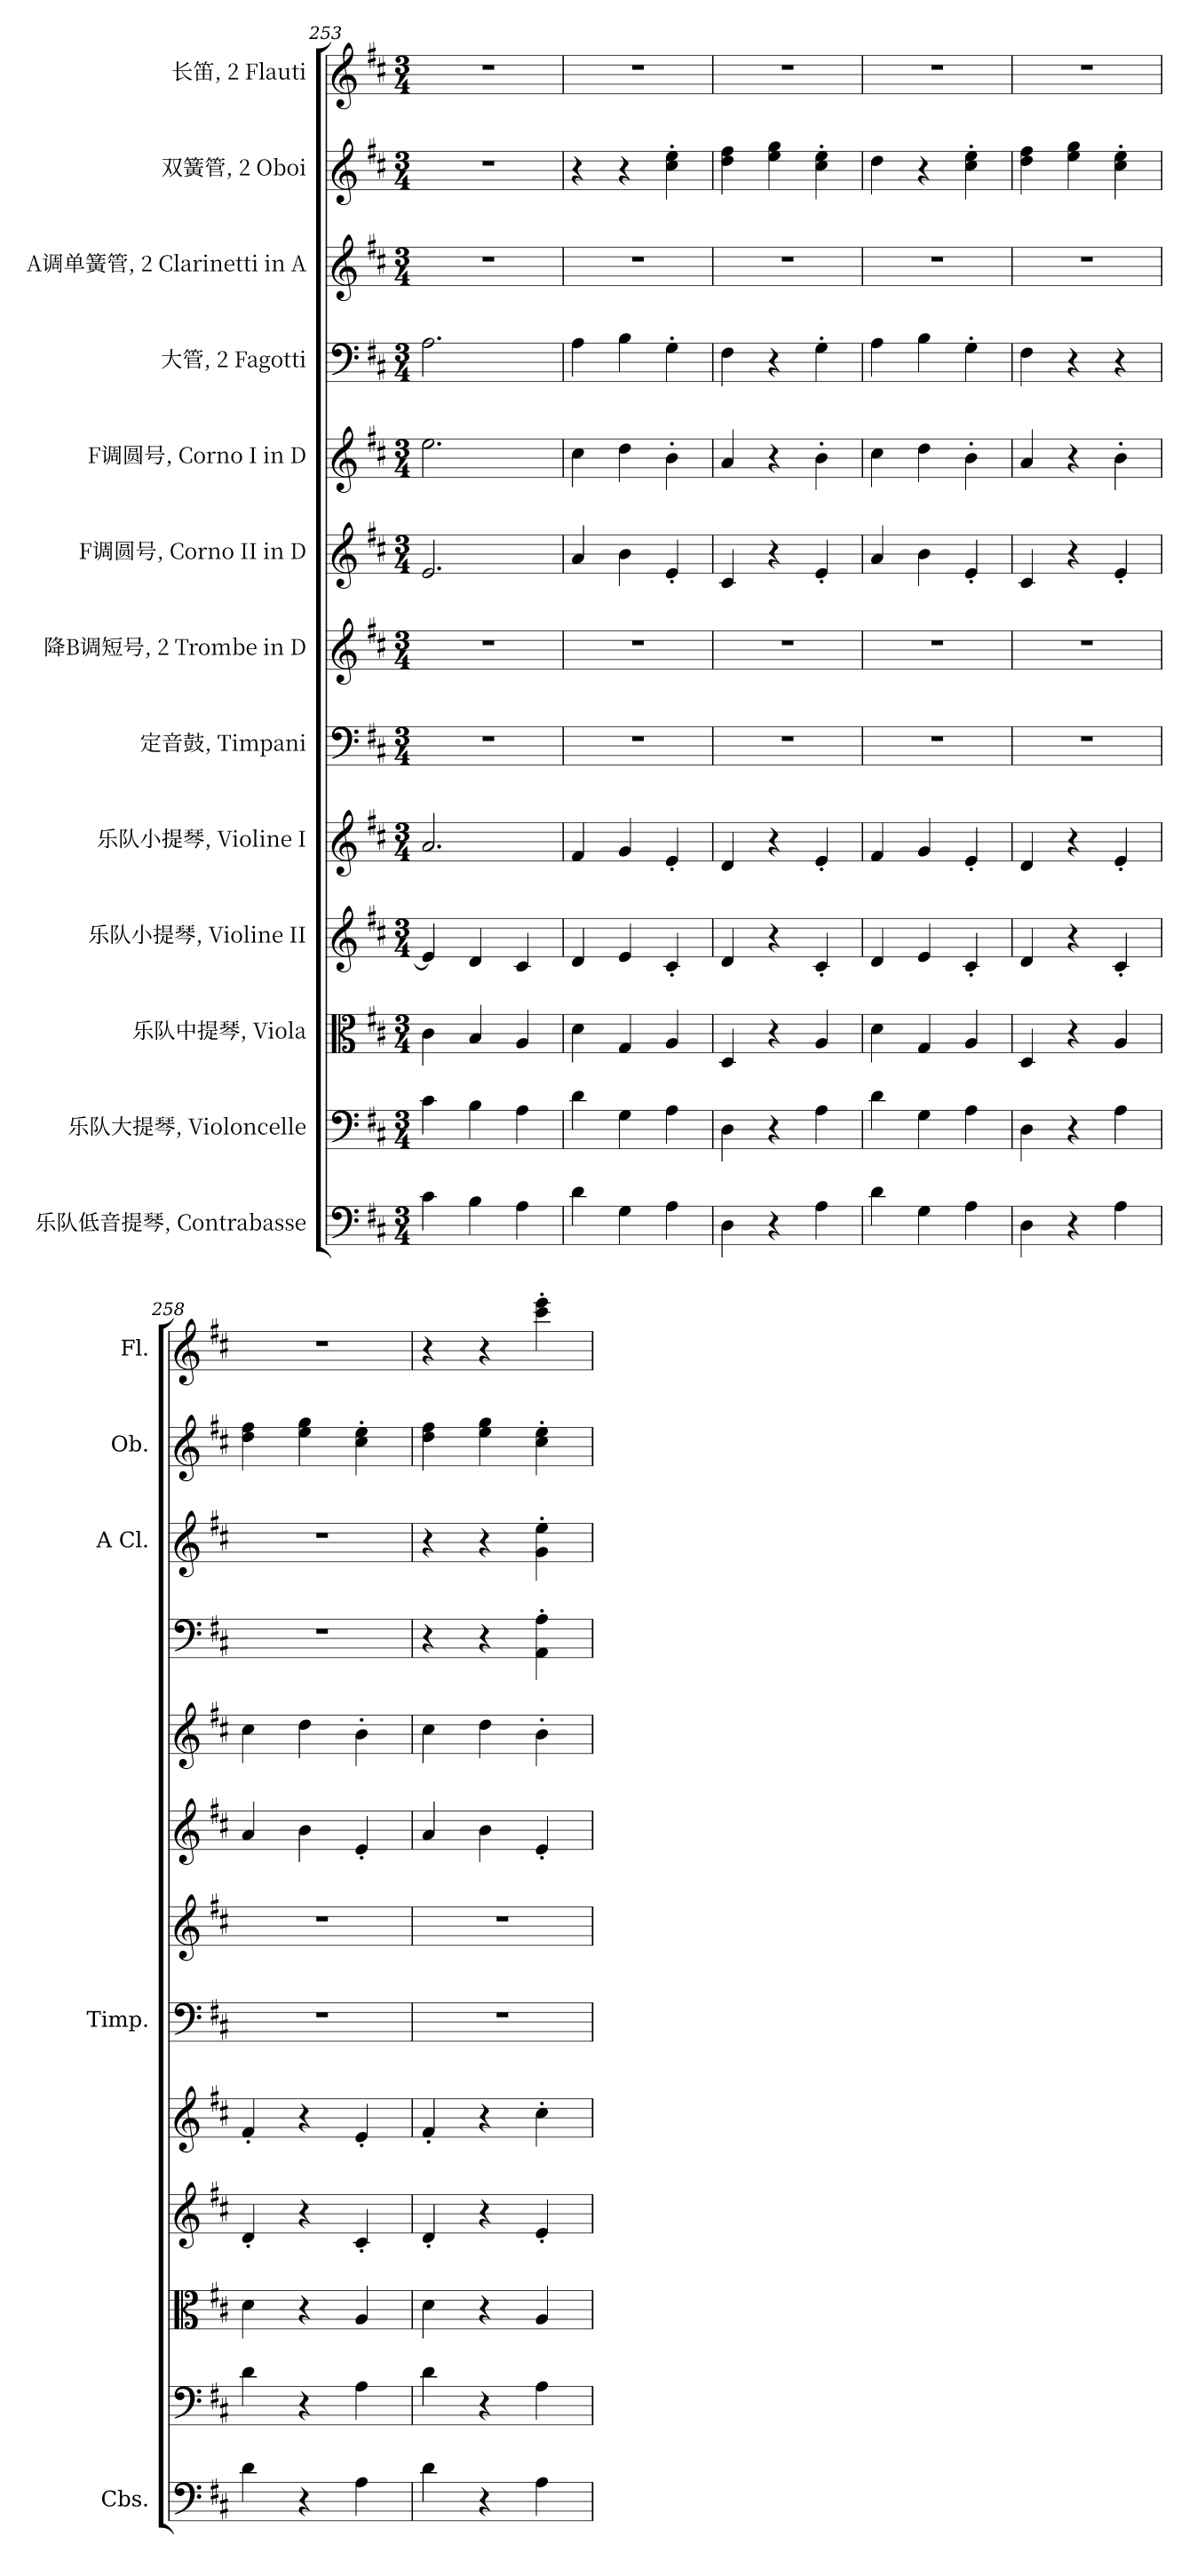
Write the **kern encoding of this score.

**kern	**kern	**kern	**kern	**kern	**kern	**kern	**kern	**kern	**kern	**kern	**kern	**kern
*part13	*part12	*part11	*part10	*part9	*part8	*part7	*part6	*part5	*part4	*part3	*part2	*part1
*staff13	*staff12	*staff11	*staff10	*staff9	*staff8	*staff7	*staff6	*staff5	*staff4	*staff3	*staff2	*staff1
*I"乐队低音提琴, Contrabasse	*I"乐队大提琴, Violoncelle	*I"乐队中提琴, Viola	*I"乐队小提琴, Violine II	*I"乐队小提琴, Violine I	*I"定音鼓, Timpani	*I"降B调短号, 2 Trombe in D	*I"F调圆号, Corno II in D	*I"F调圆号, Corno I in D	*I"大管, 2 Fagotti	*I"A调单簧管, 2 Clarinetti in A	*I"双簧管, 2 Oboi	*I"长笛, 2 Flauti
*I'Cbs.	*	*	*	*	*I'Timp.	*	*	*	*	*I'A Cl.	*I'Ob.	*I'Fl.
*clefF4	*clefF4	*clefC3	*clefG2	*clefG2	*clefF4	*clefG2	*clefG2	*clefG2	*clefF4	*clefG2	*clefG2	*clefG2
*ITrd7c12	*	*	*	*	*	*ITrd1c2	*ITrd4c7	*ITrd4c7	*	*ITrd2c3	*	*
*k[f#c#]	*k[f#c#]	*k[f#c#]	*k[f#c#]	*k[f#c#]	*k[f#c#]	*k[]	*k[f#]	*k[f#]	*k[f#c#]	*k[f#c#g#d#a#]	*k[f#c#]	*k[f#c#]
*M3/4	*M3/4	*M3/4	*M3/4	*M3/4	*M3/4	*M3/4	*M3/4	*M3/4	*M3/4	*M3/4	*M3/4	*M3/4
*MM267	*MM267	*MM267	*MM267	*MM267	*MM267	*MM267	*MM267	*MM267	*MM267	*MM267	*MM267	*MM267
=253	=253	=253	=253	=253	=253	=253	=253	=253	=253	=253	=253	=253
4C#\	4c#\	4c#\	4e/]	2.a/	2.r	2.r	2.A/	2.a\	2.A\	2.r	2.r	2.r
4BB\	4B\	4B/	4d/	.	.	.	.	.	.	.	.	.
4AA\	4A\	4A/	4c#/	.	.	.	.	.	.	.	.	.
=254	=254	=254	=254	=254	=254	=254	=254	=254	=254	=254	=254	=254
*	*	*	*	*	*	*	*	*	*	*	*	*MM267
4D\	4d\	4d\	4d/	4f#/	2.r	2.r	4d/	4f#\	4A\	2.r	4r	2.r
4GG\	4G\	4G/	4e/	4g/	.	.	4e\	4g\	4B\	.	4r	.
4AA\	4A\	4A/	4c#'/	4e'/	.	.	4A'/	4e'\	4G'\	.	4cc#\' 4ee\'	.
=255	=255	=255	=255	=255	=255	=255	=255	=255	=255	=255	=255	=255
*	*	*	*	*	*	*	*	*	*	*	*	*MM267
4DD\	4D\	4D/	4d/	4d/	2.r	2.r	4F#/	4d/	4F#\	2.r	4dd\ 4ff#\	2.r
4r	4r	4r	4r	4r	.	.	4r	4r	4r	.	4ee\ 4gg\	.
4AA\	4A\	4A/	4c#'/	4e'/	.	.	4A'/	4e'\	4G'\	.	4cc#\' 4ee\'	.
=256	=256	=256	=256	=256	=256	=256	=256	=256	=256	=256	=256	=256
*	*	*	*	*	*	*	*	*	*	*	*	*MM270
4D\	4d\	4d\	4d/	4f#/	2.r	2.r	4d/	4f#\	4A\	2.r	4dd\	2.r
4GG\	4G\	4G/	4e/	4g/	.	.	4e\	4g\	4B\	.	4r	.
4AA\	4A\	4A/	4c#'/	4e'/	.	.	4A'/	4e'\	4G'\	.	4cc#\' 4ee\'	.
=257	=257	=257	=257	=257	=257	=257	=257	=257	=257	=257	=257	=257
*	*	*	*	*	*	*	*	*	*	*	*	*MM270
4DD\	4D\	4D/	4d/	4d/	2.r	2.r	4F#/	4d/	4F#\	2.r	4dd\ 4ff#\	2.r
4r	4r	4r	4r	4r	.	.	4r	4r	4r	.	4ee\ 4gg\	.
4AA\	4A\	4A/	4c#'/	4e'/	.	.	4A'/	4e'\	4r	.	4cc#\' 4ee\'	.
=258	=258	=258	=258	=258	=258	=258	=258	=258	=258	=258	=258	=258
*	*	*	*	*	*	*	*	*	*	*	*	*MM273
4D\	4d\	4d\	4d'/	4f#'/	2.r	2.r	4d/	4f#\	2.r	2.r	4dd\ 4ff#\	2.r
4r	4r	4r	4r	4r	.	.	4e\	4g\	.	.	4ee\ 4gg\	.
4AA\	4A\	4A/	4c#'/	4e'/	.	.	4A'/	4e'\	.	.	4cc#\' 4ee\'	.
=259	=259	=259	=259	=259	=259	=259	=259	=259	=259	=259	=259	=259
*	*	*	*	*	*	*	*	*	*	*	*	*MM267
4D\	4d\	4d\	4d'/	4f#'/	2.r	2.r	4d/	4f#\	4r	4r	4dd\ 4ff#\	4r
4r	4r	4r	4r	4r	.	.	4e\	4g\	4r	4r	4ee\ 4gg\	4r
*	*	*	*	*	*	*	*	*	*	*	*	*MM245
4AA\	4A\	4A/	4e'/	4cc#'\	.	.	4A'/	4e'\	4AA\' 4A\'	4e\' 4cc#\'	4cc#\' 4ee\'	4ccc#\' 4eee\'
=	=	=	=	=	=	=	=	=	=	=	=	=
*-	*-	*-	*-	*-	*-	*-	*-	*-	*-	*-	*-	*-
